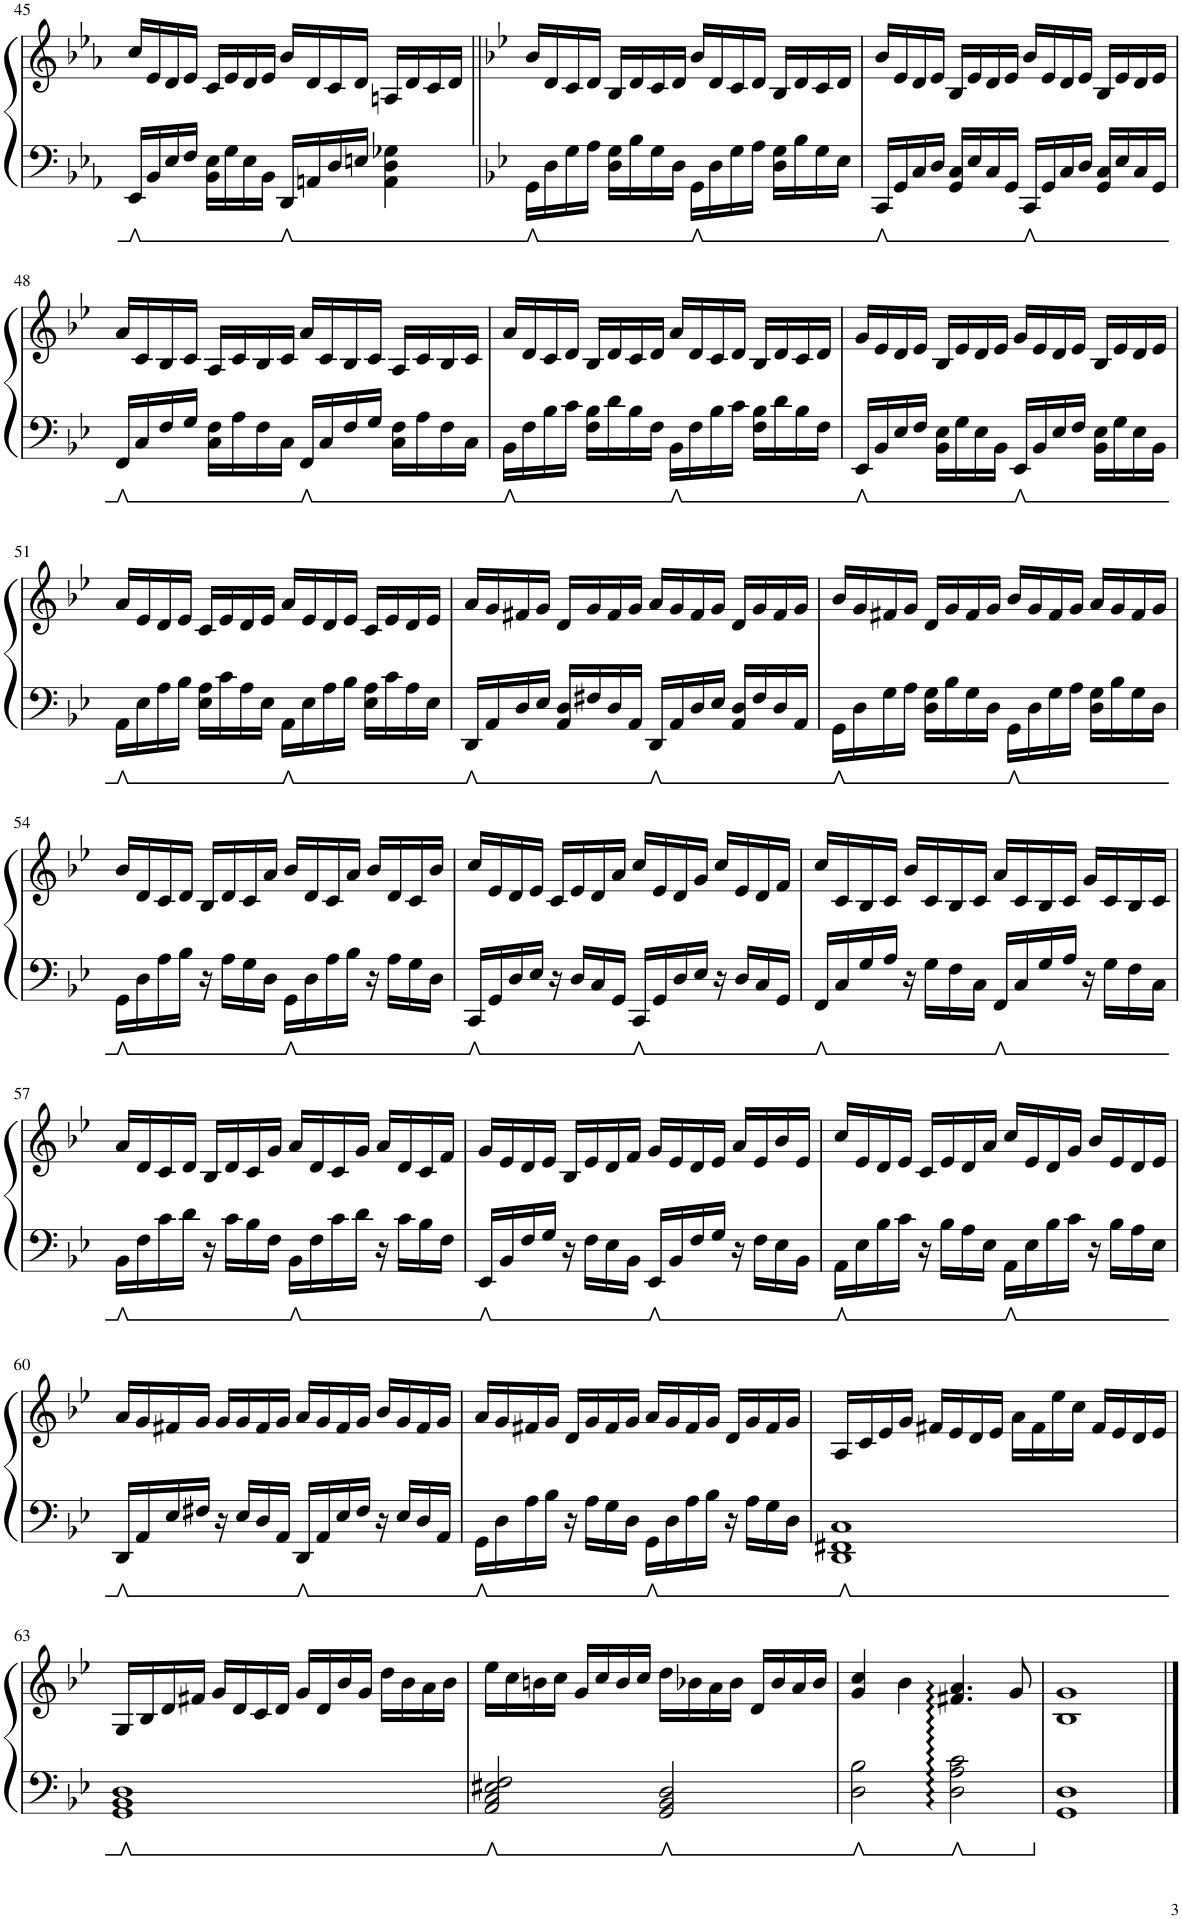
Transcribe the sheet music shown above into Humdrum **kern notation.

**kern	**kern
*part1	*part1
*staff2	*staff1
*I"Piano	*
*I'Pno.	*
!!LO:PB:g=z
*clefF4	*clefG2
*k[b-e-a-]	*k[b-e-a-]
*M4/4	*M4/4
=45	=45
16EE-/LL	16cc/LL
16BB-/	16e-/
16E-/	16d/
16F/JJ	16e-/JJ
16BB-\ 16E-\LL	16c/LL
16G\	16e-/
16E-\	16d/
16BB-\JJ	16e-/JJ
16DD/LL	16b-/LL
16AAn/	16d/
16D/	16c/
16En/JJ	16d/JJ
4AA\ 4D\ 4G-X\	16An/LL
.	16d/
.	16c/
.	16d/JJ
=46||	=46||
*k[b-e-]	*k[b-e-]
16GG\LL	16b-/LL
16D\	16d/
16G\	16c/
16A\JJ	16d/JJ
16D\ 16G\LL	16B-/LL
16B-\	16d/
16G\	16c/
16D\JJ	16d/JJ
16GG\LL	16b-/LL
16D\	16d/
16G\	16c/
16A\JJ	16d/JJ
16D\ 16G\LL	16B-/LL
16B-\	16d/
16G\	16c/
16E-\JJ	16d/JJ
=47	=47
16CC/LL	16b-/LL
16GG/	16e-/
16C/	16d/
16D/JJ	16e-/JJ
16GG/ 16C/LL	16B-/LL
16E-/	16e-/
16C/	16d/
16GG/JJ	16e-/JJ
16CC/LL	16b-/LL
16GG/	16e-/
16C/	16d/
16D/JJ	16e-/JJ
16GG/ 16C/LL	16B-/LL
16E-/	16e-/
16C/	16d/
16GG/JJ	16e-/JJ
!!LO:LB:g=z
=48	=48
16FF/LL	16a/LL
16C/	16c/
16F/	16B-/
16G/JJ	16c/JJ
16C\ 16F\LL	16A/LL
16A\	16c/
16F\	16B-/
16C\JJ	16c/JJ
16FF/LL	16a/LL
16C/	16c/
16F/	16B-/
16G/JJ	16c/JJ
16C\ 16F\LL	16A/LL
16A\	16c/
16F\	16B-/
16C\JJ	16c/JJ
=49	=49
16BB-\LL	16a/LL
16F\	16d/
16B-\	16c/
16c\JJ	16d/JJ
16F\ 16B-\LL	16B-/LL
16d\	16d/
16B-\	16c/
16F\JJ	16d/JJ
16BB-\LL	16a/LL
16F\	16d/
16B-\	16c/
16c\JJ	16d/JJ
16F\ 16B-\LL	16B-/LL
16d\	16d/
16B-\	16c/
16F\JJ	16d/JJ
=50	=50
16EE-/LL	16g/LL
16BB-/	16e-/
16E-/	16d/
16F/JJ	16e-/JJ
16BB-\ 16E-\LL	16B-/LL
16G\	16e-/
16E-\	16d/
16BB-\JJ	16e-/JJ
16EE-/LL	16g/LL
16BB-/	16e-/
16E-/	16d/
16F/JJ	16e-/JJ
16BB-\ 16E-\LL	16B-/LL
16G\	16e-/
16E-\	16d/
16BB-\JJ	16e-/JJ
!!LO:LB:g=z
=51	=51
16AA\LL	16a/LL
16E-\	16e-/
16A\	16d/
16B-\JJ	16e-/JJ
16E-\ 16A\LL	16c/LL
16c\	16e-/
16A\	16d/
16E-\JJ	16e-/JJ
16AA\LL	16a/LL
16E-\	16e-/
16A\	16d/
16B-\JJ	16e-/JJ
16E-\ 16A\LL	16c/LL
16c\	16e-/
16A\	16d/
16E-\JJ	16e-/JJ
=52	=52
16DD/LL	16a/LL
16AA/	16g/
16D/	16f#X/
16E-/JJ	16g/JJ
16AA/ 16D/LL	16d/LL
16F#X/	16g/
16D/	16f#/
16AA/JJ	16g/JJ
16DD/LL	16a/LL
16AA/	16g/
16D/	16f#/
16E-/JJ	16g/JJ
16AA/ 16D/LL	16d/LL
16F#/	16g/
16D/	16f#/
16AA/JJ	16g/JJ
=53	=53
16GG\LL	16b-/LL
16D\	16g/
16G\	16f#X/
16A\JJ	16g/JJ
16D\ 16G\LL	16d/LL
16B-\	16g/
16G\	16f#/
16D\JJ	16g/JJ
16GG\LL	16b-/LL
16D\	16g/
16G\	16f#/
16A\JJ	16g/JJ
16D\ 16G\LL	16a/LL
16B-\	16g/
16G\	16f#/
16D\JJ	16g/JJ
!!LO:LB:g=z
=54	=54
16GG\LL	16b-/LL
16D\	16d/
16A\	16c/
16B-\JJ	16d/JJ
16r	16B-/LL
16A\LL	16d/
16G\	16c/
16D\JJ	16a/JJ
16GG\LL	16b-/LL
16D\	16d/
16A\	16c/
16B-\JJ	16a/JJ
16r	16b-/LL
16A\LL	16d/
16G\	16c/
16D\JJ	16b-/JJ
=55	=55
16CC/LL	16cc/LL
16GG/	16e-/
16D/	16d/
16E-/JJ	16e-/JJ
16r	16c/LL
16D/LL	16e-/
16C/	16d/
16GG/JJ	16a/JJ
16CC/LL	16cc/LL
16GG/	16e-/
16D/	16d/
16E-/JJ	16g/JJ
16r	16cc/LL
16D/LL	16e-/
16C/	16d/
16GG/JJ	16f/JJ
=56	=56
16FF/LL	16cc/LL
16C/	16c/
16G/	16B-/
16A/JJ	16c/JJ
16r	16b-/LL
16G\LL	16c/
16F\	16B-/
16C\JJ	16c/JJ
16FF/LL	16a/LL
16C/	16c/
16G/	16B-/
16A/JJ	16c/JJ
16r	16g/LL
16G\LL	16c/
16F\	16B-/
16C\JJ	16c/JJ
!!LO:LB:g=z
=57	=57
16BB-\LL	16a/LL
16F\	16d/
16c\	16c/
16d\JJ	16d/JJ
16r	16B-/LL
16c\LL	16d/
16B-\	16c/
16F\JJ	16g/JJ
16BB-\LL	16a/LL
16F\	16d/
16c\	16c/
16d\JJ	16g/JJ
16r	16a/LL
16c\LL	16d/
16B-\	16c/
16F\JJ	16f/JJ
=58	=58
16EE-/LL	16g/LL
16BB-/	16e-/
16F/	16d/
16G/JJ	16e-/JJ
16r	16B-/LL
16F\LL	16e-/
16E-\	16d/
16BB-\JJ	16f/JJ
16EE-/LL	16g/LL
16BB-/	16e-/
16F/	16d/
16G/JJ	16e-/JJ
16r	16a/LL
16F\LL	16e-/
16E-\	16b-/
16BB-\JJ	16e-/JJ
=59	=59
16AA\LL	16cc/LL
16E-\	16e-/
16B-\	16d/
16c\JJ	16e-/JJ
16r	16c/LL
16B-\LL	16e-/
16A\	16d/
16E-\JJ	16a/JJ
16AA\LL	16cc/LL
16E-\	16e-/
16B-\	16d/
16c\JJ	16g/JJ
16r	16b-/LL
16B-\LL	16e-/
16A\	16d/
16E-\JJ	16e-/JJ
!!LO:LB:g=z
=60	=60
16DD/LL	16a/LL
16AA/	16g/
16E-/	16f#X/
16F#X/JJ	16g/JJ
16r	16g/LL
16E-/LL	16g/
16D/	16f#/
16AA/JJ	16g/JJ
16DD/LL	16a/LL
16AA/	16g/
16E-/	16f#/
16F#/JJ	16g/JJ
16r	16b-/LL
16E-/LL	16g/
16D/	16f#/
16AA/JJ	16g/JJ
=61	=61
16GG\LL	16a/LL
16D\	16g/
16A\	16f#X/
16B-\JJ	16g/JJ
16r	16d/LL
16A\LL	16g/
16G\	16f#/
16D\JJ	16g/JJ
16GG\LL	16a/LL
16D\	16g/
16A\	16f#/
16B-\JJ	16g/JJ
16r	16d/LL
16A\LL	16g/
16G\	16f#/
16D\JJ	16g/JJ
=62	=62
1DD 1FF#X 1C	16A/LL
.	16c/
.	16e-/
.	16g/JJ
.	16f#X/LL
.	16e-/
.	16d/
.	16e-/JJ
.	16a\LL
.	16f#\
.	16ee-\
.	16cc\JJ
.	16f#/LL
.	16e-/
.	16d/
.	16e-/JJ
!!LO:LB:g=z
=63	=63
1GG 1BB- 1D	16G/LL
.	16B-/
.	16d/
.	16f#X/JJ
.	16g/LL
.	16d/
.	16c/
.	16d/JJ
.	16g/LL
.	16d/
.	16b-/
.	16g/JJ
.	16dd\LL
.	16b-\
.	16a\
.	16b-\JJ
=64	=64
2AA/ 2C/ 2E#X/ 2F/	16ee-\LL
.	16cc\
.	16bn\
.	16cc\JJ
.	16g/LL
.	16cc/
.	16b/
.	16cc/JJ
2GG/ 2BB-/ 2D/	16dd\LL
.	16b-X\
.	16a\
.	16b-\JJ
.	16d/LL
.	16b-/
.	16a/
.	16b-/JJ
=65	=65
2D\ 2B-\	4g/ 4cc/
.	4b-\
[qDL	.
[qA	.
[qc	.
qf#X	.
qaJ	.
2D\] 2A\] 2c\]	4.f#X/: 4.a/:
.	8g/
=66	=66
1GG 1D	1B- 1g
==	==
*-	*-
